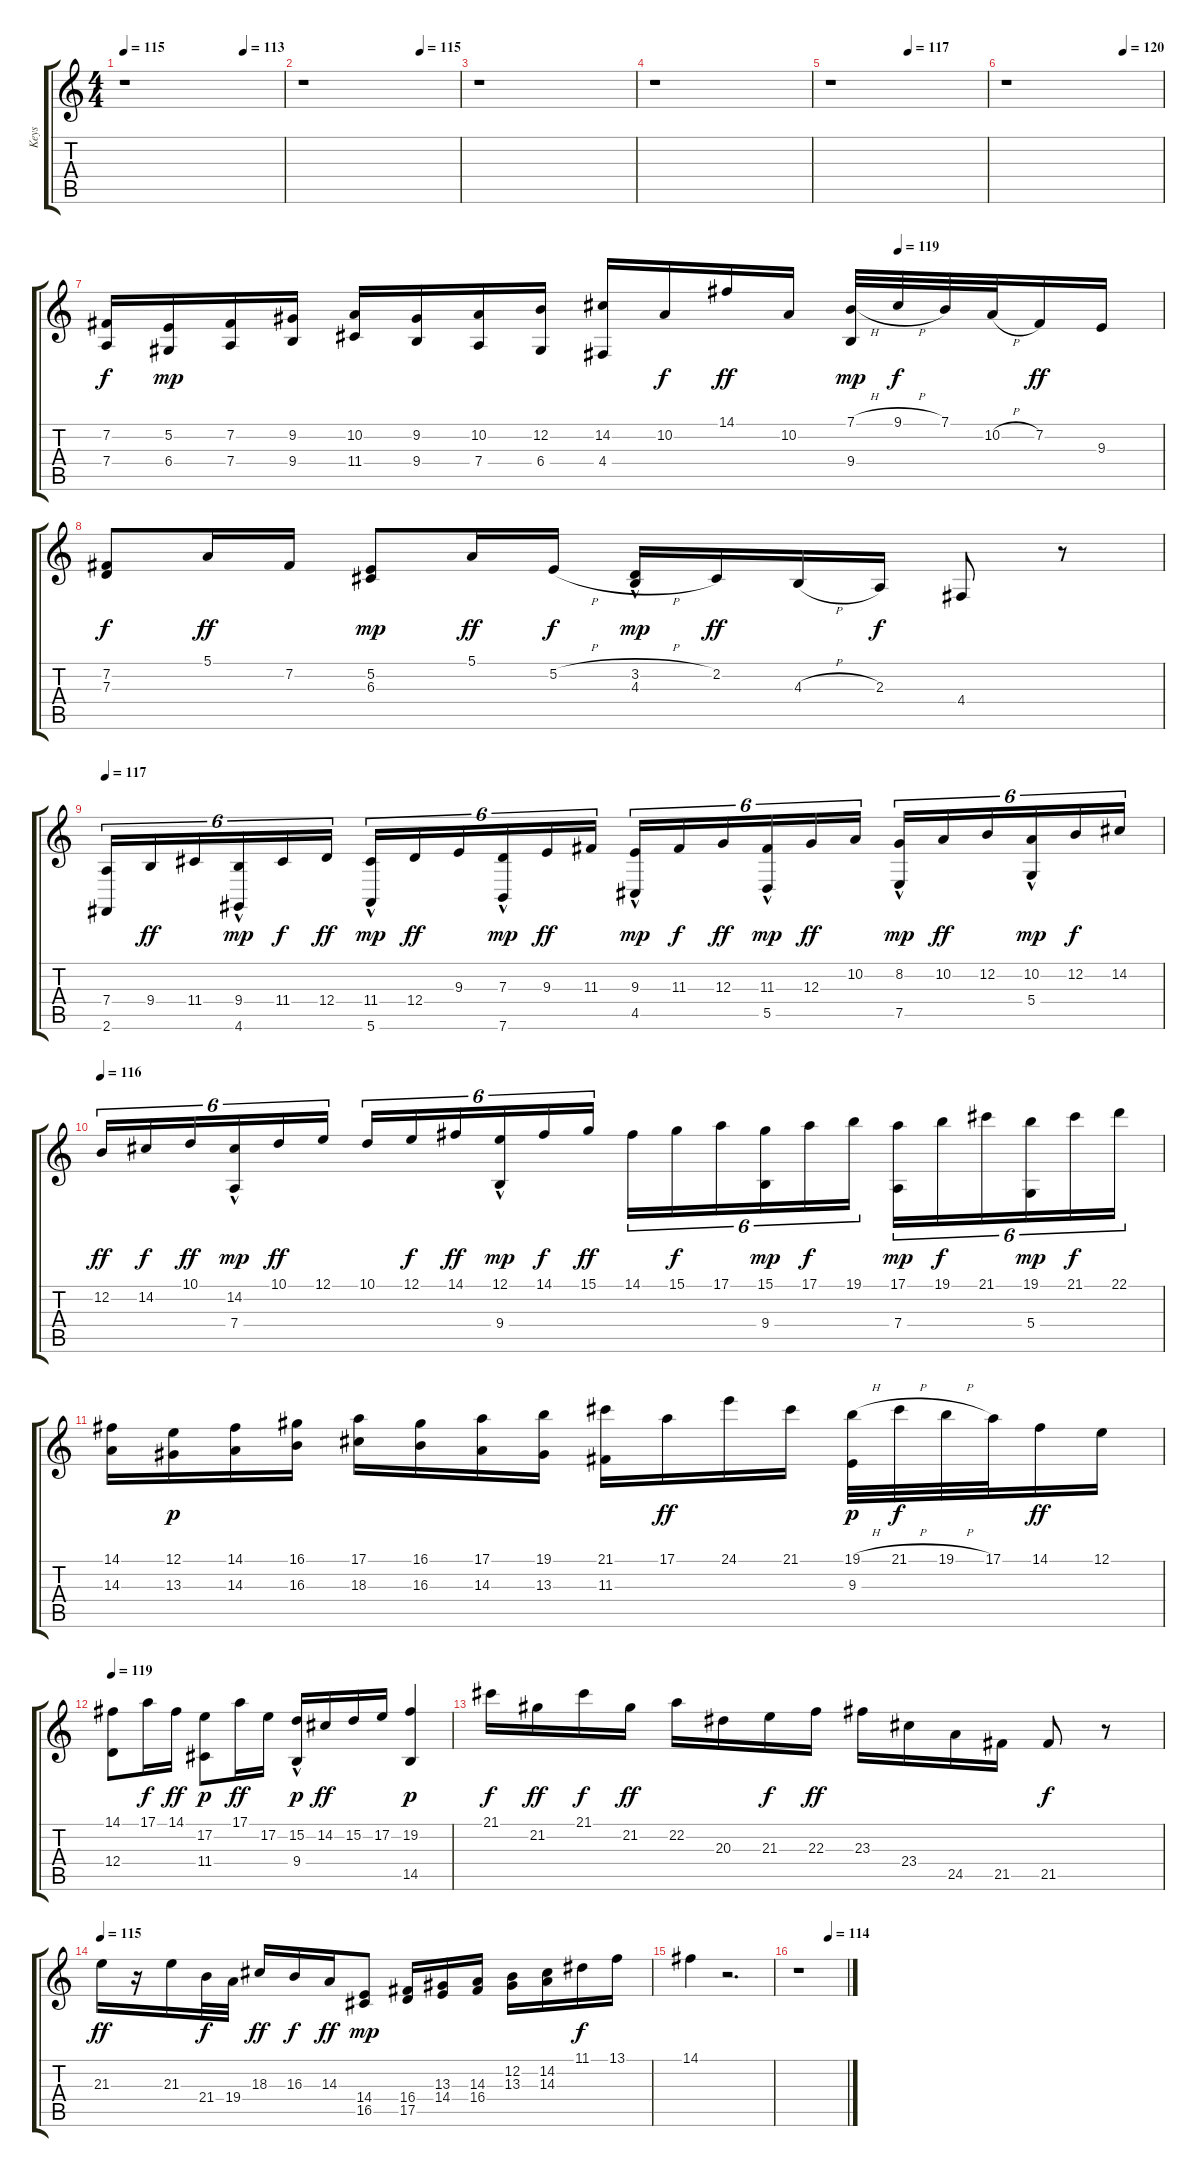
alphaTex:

\track ("Keys" "Keys") {instrument stringensemble1}
\staff {score tabs}
\tuning (E4 B3 G3 D3 A2 E2) {hide}
\ts (4 4)
\tempo 115
\tempo (113 0.75)
\clef g2
\ks c
r.1{dy f} |
\tempo (115 0.75)
r.1 |
r.1 |
r.1 |
\tempo (117 0.5)
r.1 |
\tempo (120 0.75)
r.1 |
\tempo (119 0.75)
(7.2 7.4).16{balance 8 instrument harpsichord} (5.2 6.4).16{dy mp} (7.2 7.4).16 (9.2 9.4).16 (10.2 11.4).16 (9.2 9.4).16 (10.2 7.4).16 (12.2 6.4).16 (14.2 4.4).16 10.2.16{dy f} 14.1.16{dy ff} 10.2.16 (7.1{h} 9.4).32{dy mp} 9.1{h}.32{dy f} 7.1.32 10.2{h}.32 7.2.16{dy ff} 9.3.16 |
(7.2 7.3).8{dy f} 5.1.16{dy ff} 7.2.16 (5.2 6.3).8{dy mp} 5.1.16{dy ff} 5.2{h}.16{dy f} (3.2{h} 4.3{hac}).16{dy mp} 2.2.16{dy ff} 4.3{h}.16 2.3.16{dy f} 4.4.8 r.8 |
\tempo 117
(7.4 2.6).16{tu (6 4)} 9.4.16{tu (6 4) dy ff} 11.4.16{tu (6 4)} (9.4 4.6{hac}).16{tu (6 4) dy mp} 11.4.16{tu (6 4) dy f} 12.4.16{tu (6 4) dy ff} (11.4 5.6{hac}).16{tu (6 4) dy mp} 12.4.16{tu (6 4) dy ff} 9.3.16{tu (6 4)} (7.3 7.6{hac}).16{tu (6 4) dy mp} 9.3.16{tu (6 4) dy ff} 11.3.16{tu (6 4)} (9.3 4.5{hac}).16{tu (6 4) dy mp} 11.3.16{tu (6 4) dy f} 12.3.16{tu (6 4) dy ff} (11.3 5.5{hac}).16{tu (6 4) dy mp} 12.3.16{tu (6 4) dy ff} 10.2.16{tu (6 4)} (8.2 7.5{hac}).16{tu (6 4) dy mp} 10.2.16{tu (6 4) dy ff} 12.2.16{tu (6 4)} (10.2 5.4{hac}).16{tu (6 4) dy mp} 12.2.16{tu (6 4) dy f} 14.2.16{tu (6 4)} |
\tempo 116
12.2.16{tu (6 4) dy ff} 14.2.16{tu (6 4) dy f} 10.1.16{tu (6 4) dy ff} (14.2 7.4{hac}).16{tu (6 4) dy mp} 10.1.16{tu (6 4) dy ff} 12.1.16{tu (6 4)} 10.1.16{tu (6 4)} 12.1.16{tu (6 4) dy f} 14.1.16{tu (6 4) dy ff} (12.1 9.4{hac}).16{tu (6 4) dy mp} 14.1.16{tu (6 4) dy f} 15.1.16{tu (6 4) dy ff} 14.1.16{tu (6 4)} 15.1.16{tu (6 4) dy f} 17.1.16{tu (6 4)} (15.1 9.4).16{tu (6 4) dy mp} 17.1.16{tu (6 4) dy f} 19.1.16{tu (6 4)} (17.1 7.4).16{tu (6 4) dy mp} 19.1.16{tu (6 4) dy f} 21.1.16{tu (6 4)} (19.1 5.4).16{tu (6 4) dy mp} 21.1.16{tu (6 4) dy f} 22.1.16{tu (6 4)} |
(14.1 14.3).16 (12.1 13.3).16{dy p} (14.1 14.3).16 (16.1 16.3).16 (17.1 18.3).16 (16.1 16.3).16 (17.1 14.3).16 (19.1 13.3).16 (21.1 11.3).16 17.1.16{dy ff} 24.1.16 21.1.16 (19.1{h} 9.3).32{dy p} 21.1{h}.32{dy f} 19.1{h}.32 17.1.32 14.1.16{dy ff} 12.1.16 |
\tempo 119
(14.1 12.4).8 17.1.16{dy f} 14.1.16{dy ff} (17.2 11.4).8{dy p} 17.1.16{dy ff} 17.2.16 (15.2 9.4{hac}).16{dy p} 14.2.16{dy ff} 15.2.16 17.2.16 (19.2 14.5).4{dy p} |
21.1.16{dy f} 21.2.16{dy ff} 21.1.16{dy f} 21.2.16{dy ff} 22.2.16 20.3.16 21.3.16{dy f} 22.3.16{dy ff} 23.3.16 23.4.16 24.5.16 21.5.16 21.5.8{dy f} r.8 |
\tempo 115
21.3.16{dy ff} r.16 21.3.16 21.4.32{dy f} 19.4.32 18.3.16{dy ff} 16.3.16{dy f} 14.3.16{dy ff} (14.4 16.5).8{dy mp} (16.4 17.5).16 (13.3 14.4).16 (14.3 16.4).16 (12.2 13.3).16 (14.2 14.3).16 11.1.16{dy f} 13.1.16 |
14.1.4 r.2{d} |
\tempo (114 0.625)
r.1
